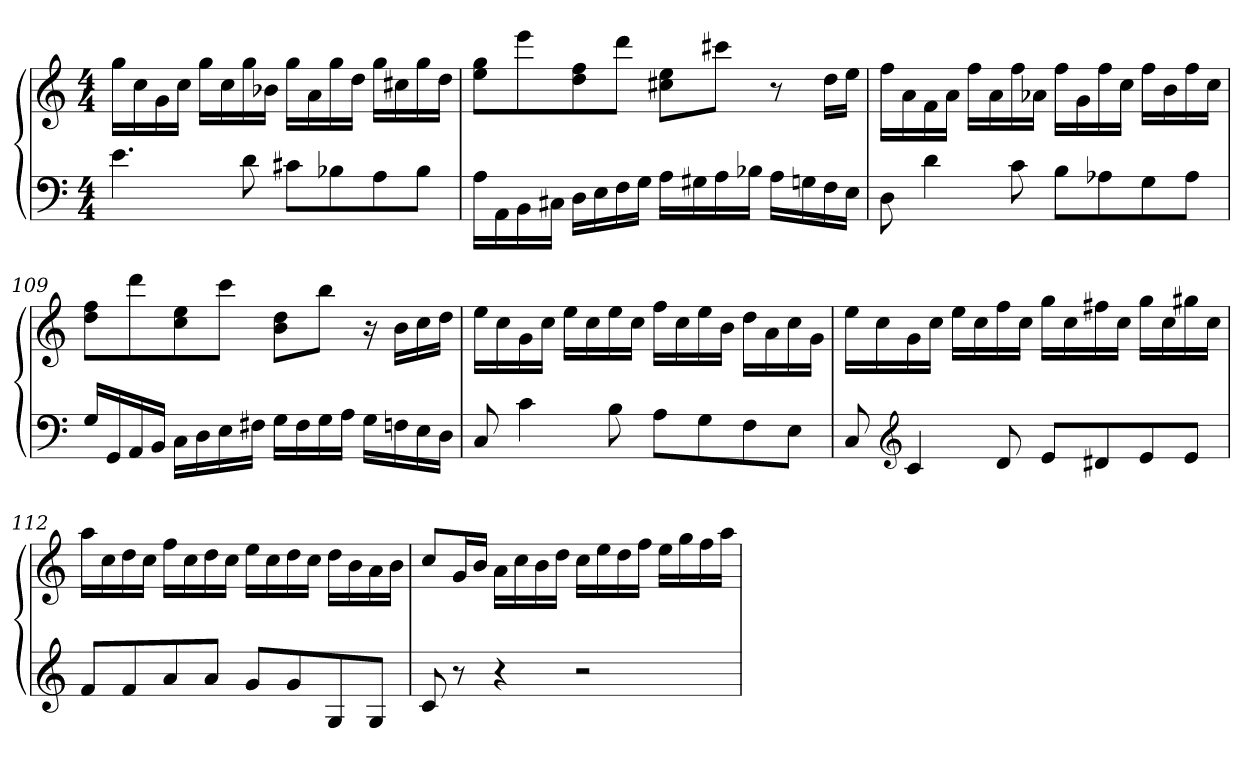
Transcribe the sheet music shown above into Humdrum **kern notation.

**kern	**kern
*part1	*part1
*staff2	*staff1
*clefF4	*clefG2
*k[]	*k[]
*C:	*C:
*M4/4	*M4/4
=	=
4.e	16ggLL
.	16cc
.	16g
.	16ccJJ
.	16ggLL
.	16cc
8d	16gg
.	16b-XJJ
8c#XL	16ggLL
.	16a
8B-X	16gg
.	16ddJJ
8A	16ggLL
.	16cc#X
8B-J	16gg
.	16ddJJ
=107	=107
16ALL	8ee 8ggL
16AA	.
16BB	8eee
16C#XJJ	.
16DLL	8dd 8ff
16E	.
16F	8dddJ
16GJJ	.
16ALL	8cc#X 8eeL
16G#X	.
16A	8ccc#XJ
16B-XJJ	.
16ALL	8r
16Gn	.
16F	16ddLL
16EJJ	16eeJJ
=108	=108
8D	16ffLL
.	16a
4d	16f
.	16aJJ
.	16ffLL
.	16a
8c	16ff
.	16a-XJJ
8BL	16ffLL
.	16g
8A-X	16ff
.	16ccJJ
8G	16ffLL
.	16b
8A-J	16ff
.	16ccJJ
=109	=109
16GLL	8dd 8ffL
16GG	.
16AA	8ddd
16BBJJ	.
16CLL	8cc 8ee
16D	.
16E	8cccJ
16F#XJJ	.
16GLL	8b 8ddL
16F#	.
16G	8bbJ
16AJJ	.
16GLL	16r
16Fn	16bLL
16E	16cc
16DJJ	16ddJJ
=110	=110
8C	16eeLL
.	16cc
4c	16g
.	16ccJJ
.	16eeLL
.	16cc
8B	16ee
.	16ccJJ
8AL	16ffLL
.	16cc
8G	16ee
.	16bJJ
8F	16ddLL
.	16a
8EJ	16cc
.	16gJJ
=111	=111
8C	16eeLL
.	16cc
*clefG2	*
4c	16g
.	16ccJJ
.	16eeLL
.	16cc
8d	16ff
.	16ccJJ
8eL	16ggLL
.	16cc
8d#X	16ff#X
.	16ccJJ
8e	16ggLL
.	16cc
8eJ	16gg#X
.	16ccJJ
=112	=112
8fL	16aaLL
.	16cc
8f	16dd
.	16ccJJ
8a	16ffLL
.	16cc
8aJ	16dd
.	16ccJJ
8gL	16eeLL
.	16cc
8g	16dd
.	16ccJJ
8G	16ddLL
.	16b
8GJ	16a
.	16bJJ
=113	=113
8c	8ccL
8r	16gL
.	16bJJ
4r	16aLL
.	16cc
.	16b
.	16ddJJ
2r	16ccLL
.	16ee
.	16dd
.	16ffJJ
.	16eeLL
.	16gg
.	16ff
.	16aaJJ
=	=
*-	*-
